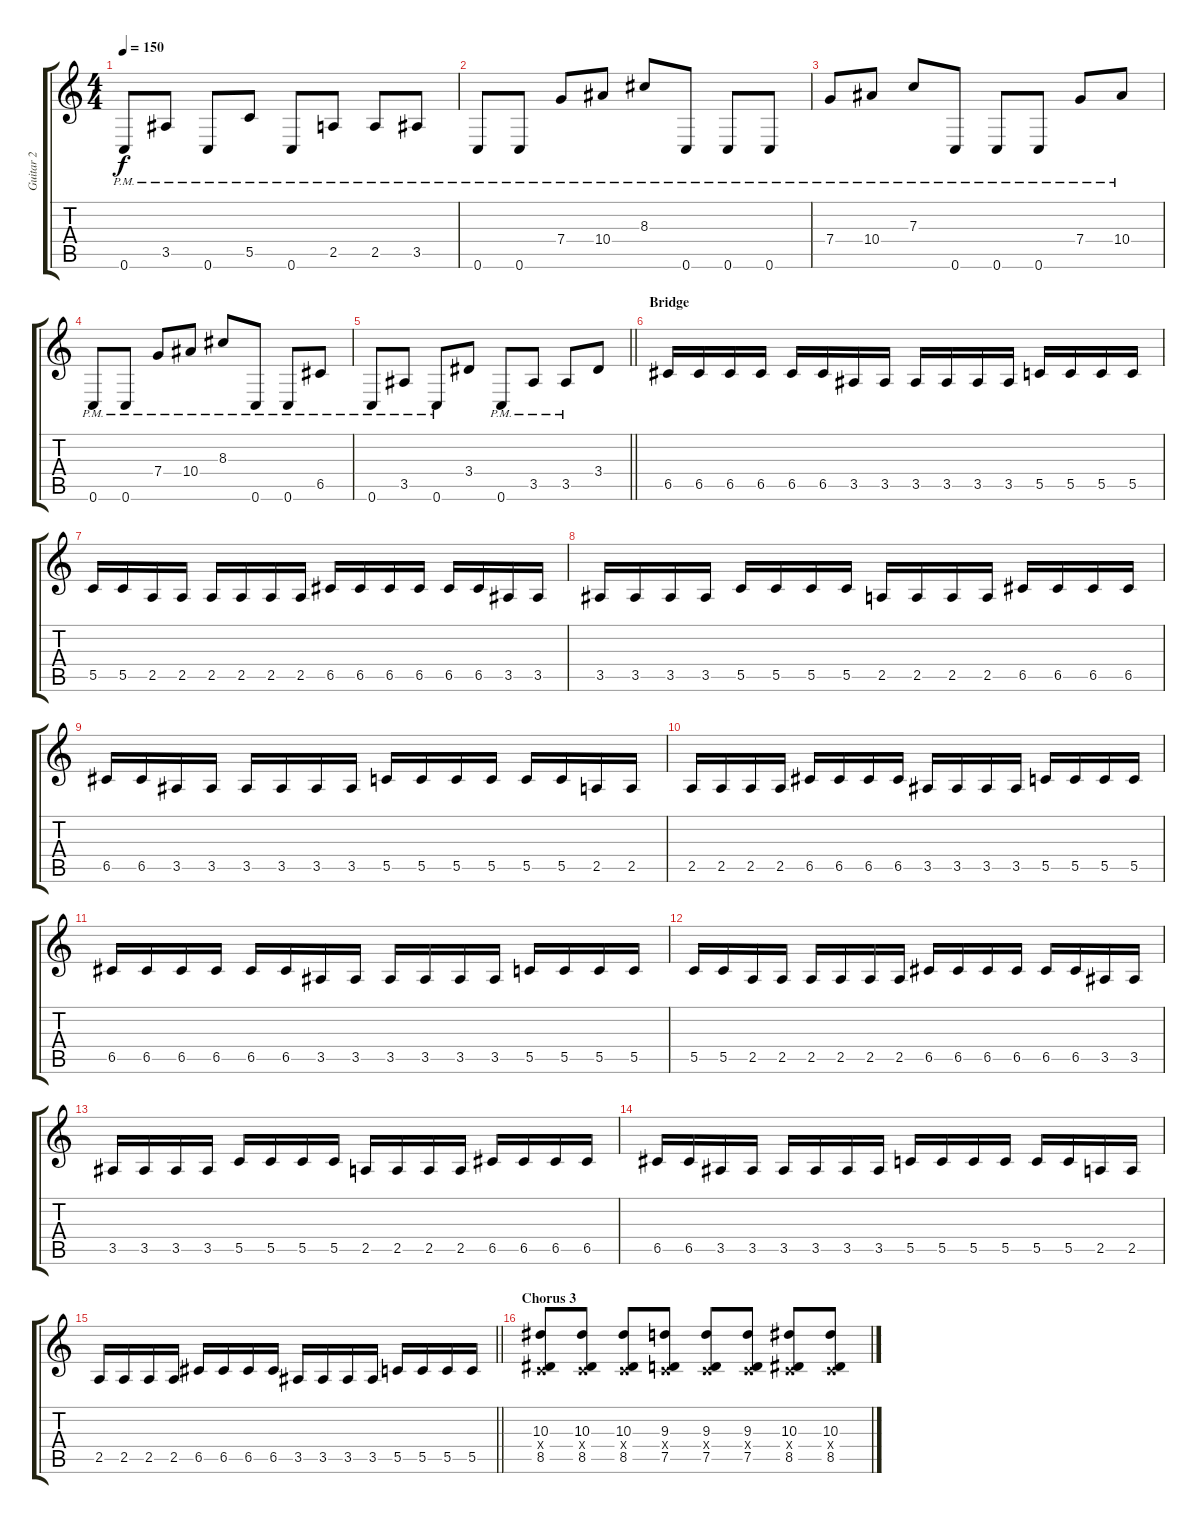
\track ("Guitar 2" "Guitar 2") {instrument overdrivenguitar}
\staff {score tabs}
\tuning (D4 A3 F3 C3 G2 C2) {hide}
\ts (4 4)
\tempo 150
\clef g2
\ks c
0.6{pm}.8{dy f} 3.5{pm}.8 0.6{pm}.8 5.5{pm}.8 0.6{pm}.8 2.5{pm}.8 2.5{pm}.8 3.5{pm}.8 |
0.6{pm}.8 0.6{pm}.8 7.4{pm}.8 10.4{pm}.8 8.3{pm}.8 0.6{pm}.8 0.6{pm}.8 0.6{pm}.8 |
7.4{pm}.8 10.4{pm}.8 7.3{pm}.8 0.6{pm}.8 0.6{pm}.8 0.6{pm}.8 7.4{pm}.8 10.4{pm}.8 |
0.6{pm}.8 0.6{pm}.8 7.4{pm}.8 10.4{pm}.8 8.3{pm}.8 0.6{pm}.8 0.6{pm}.8 6.5{pm}.8 |
\barLineRight lightlight
0.6{pm}.8 3.5{pm}.8 0.6{pm}.8 3.4.8 0.6{pm}.8 3.5{pm}.8 3.5{pm}.8 3.4.8 |
\section ("" "Bridge")
6.5.16 6.5.16 6.5.16 6.5.16 6.5.16 6.5.16 3.5.16 3.5.16 3.5.16 3.5.16 3.5.16 3.5.16 5.5.16 5.5.16 5.5.16 5.5.16 |
5.5.16 5.5.16 2.5.16 2.5.16 2.5.16 2.5.16 2.5.16 2.5.16 6.5.16 6.5.16 6.5.16 6.5.16 6.5.16 6.5.16 3.5.16 3.5.16 |
3.5.16 3.5.16 3.5.16 3.5.16 5.5.16 5.5.16 5.5.16 5.5.16 2.5.16 2.5.16 2.5.16 2.5.16 6.5.16 6.5.16 6.5.16 6.5.16 |
6.5.16 6.5.16 3.5.16 3.5.16 3.5.16 3.5.16 3.5.16 3.5.16 5.5.16 5.5.16 5.5.16 5.5.16 5.5.16 5.5.16 2.5.16 2.5.16 |
2.5.16 2.5.16 2.5.16 2.5.16 6.5.16 6.5.16 6.5.16 6.5.16 3.5.16 3.5.16 3.5.16 3.5.16 5.5.16 5.5.16 5.5.16 5.5.16 |
6.5.16 6.5.16 6.5.16 6.5.16 6.5.16 6.5.16 3.5.16 3.5.16 3.5.16 3.5.16 3.5.16 3.5.16 5.5.16 5.5.16 5.5.16 5.5.16 |
5.5.16 5.5.16 2.5.16 2.5.16 2.5.16 2.5.16 2.5.16 2.5.16 6.5.16 6.5.16 6.5.16 6.5.16 6.5.16 6.5.16 3.5.16 3.5.16 |
3.5.16 3.5.16 3.5.16 3.5.16 5.5.16 5.5.16 5.5.16 5.5.16 2.5.16 2.5.16 2.5.16 2.5.16 6.5.16 6.5.16 6.5.16 6.5.16 |
6.5.16 6.5.16 3.5.16 3.5.16 3.5.16 3.5.16 3.5.16 3.5.16 5.5.16 5.5.16 5.5.16 5.5.16 5.5.16 5.5.16 2.5.16 2.5.16 |
\barLineRight lightlight
2.5.16 2.5.16 2.5.16 2.5.16 6.5.16 6.5.16 6.5.16 6.5.16 3.5.16 3.5.16 3.5.16 3.5.16 5.5.16 5.5.16 5.5.16 5.5.16 |
\section ("" "Chorus 3")
(10.3 0.4{x} 8.5).8 (10.3 0.4{x} 8.5).8 (10.3 0.4{x} 8.5).8 (9.3 0.4{x} 7.5).8 (9.3 0.4{x} 7.5).8 (9.3 0.4{x} 7.5).8 (10.3 0.4{x} 8.5).8 (10.3 0.4{x} 8.5).8
